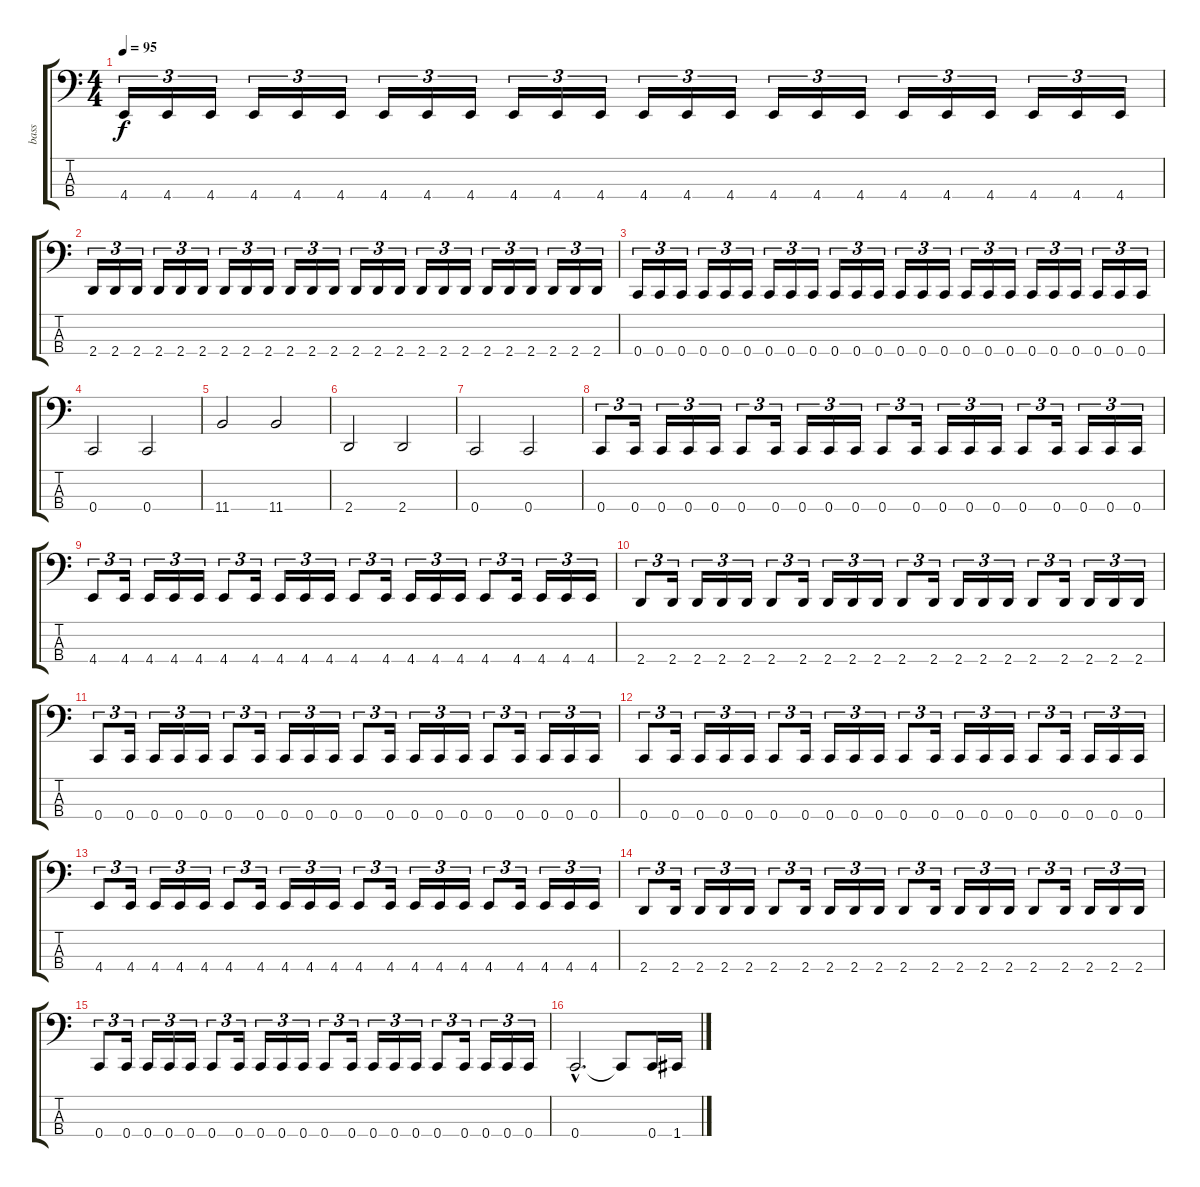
\track ("bass" "bass") {instrument electricbasspick}
\staff {score tabs}
\tuning (F2 C2 G1 C1) {hide}
\ts (4 4)
\tempo 95
\clef f4
\ks c
4.4.16{tu (3 2) dy f} 4.4.16{tu (3 2)} 4.4.16{tu (3 2)} 4.4.16{tu (3 2)} 4.4.16{tu (3 2)} 4.4.16{tu (3 2)} 4.4.16{tu (3 2)} 4.4.16{tu (3 2)} 4.4.16{tu (3 2)} 4.4.16{tu (3 2)} 4.4.16{tu (3 2)} 4.4.16{tu (3 2)} 4.4.16{tu (3 2)} 4.4.16{tu (3 2)} 4.4.16{tu (3 2)} 4.4.16{tu (3 2)} 4.4.16{tu (3 2)} 4.4.16{tu (3 2)} 4.4.16{tu (3 2)} 4.4.16{tu (3 2)} 4.4.16{tu (3 2)} 4.4.16{tu (3 2)} 4.4.16{tu (3 2)} 4.4.16{tu (3 2)} |
2.4.16{tu (3 2)} 2.4.16{tu (3 2)} 2.4.16{tu (3 2)} 2.4.16{tu (3 2)} 2.4.16{tu (3 2)} 2.4.16{tu (3 2)} 2.4.16{tu (3 2)} 2.4.16{tu (3 2)} 2.4.16{tu (3 2)} 2.4.16{tu (3 2)} 2.4.16{tu (3 2)} 2.4.16{tu (3 2)} 2.4.16{tu (3 2)} 2.4.16{tu (3 2)} 2.4.16{tu (3 2)} 2.4.16{tu (3 2)} 2.4.16{tu (3 2)} 2.4.16{tu (3 2)} 2.4.16{tu (3 2)} 2.4.16{tu (3 2)} 2.4.16{tu (3 2)} 2.4.16{tu (3 2)} 2.4.16{tu (3 2)} 2.4.16{tu (3 2)} |
0.4.16{tu (3 2)} 0.4.16{tu (3 2)} 0.4.16{tu (3 2)} 0.4.16{tu (3 2)} 0.4.16{tu (3 2)} 0.4.16{tu (3 2)} 0.4.16{tu (3 2)} 0.4.16{tu (3 2)} 0.4.16{tu (3 2)} 0.4.16{tu (3 2)} 0.4.16{tu (3 2)} 0.4.16{tu (3 2)} 0.4.16{tu (3 2)} 0.4.16{tu (3 2)} 0.4.16{tu (3 2)} 0.4.16{tu (3 2)} 0.4.16{tu (3 2)} 0.4.16{tu (3 2)} 0.4.16{tu (3 2)} 0.4.16{tu (3 2)} 0.4.16{tu (3 2)} 0.4.16{tu (3 2)} 0.4.16{tu (3 2)} 0.4.16{tu (3 2)} |
0.4.2 0.4.2 |
11.4.2 11.4.2 |
2.4.2 2.4.2 |
0.4.2 0.4.2 |
0.4.8{tu (3 2)} 0.4.16{tu (3 2)} 0.4.16{tu (3 2)} 0.4.16{tu (3 2)} 0.4.16{tu (3 2)} 0.4.8{tu (3 2)} 0.4.16{tu (3 2)} 0.4.16{tu (3 2)} 0.4.16{tu (3 2)} 0.4.16{tu (3 2)} 0.4.8{tu (3 2)} 0.4.16{tu (3 2)} 0.4.16{tu (3 2)} 0.4.16{tu (3 2)} 0.4.16{tu (3 2)} 0.4.8{tu (3 2)} 0.4.16{tu (3 2)} 0.4.16{tu (3 2)} 0.4.16{tu (3 2)} 0.4.16{tu (3 2)} |
4.4.8{tu (3 2)} 4.4.16{tu (3 2)} 4.4.16{tu (3 2)} 4.4.16{tu (3 2)} 4.4.16{tu (3 2)} 4.4.8{tu (3 2)} 4.4.16{tu (3 2)} 4.4.16{tu (3 2)} 4.4.16{tu (3 2)} 4.4.16{tu (3 2)} 4.4.8{tu (3 2)} 4.4.16{tu (3 2)} 4.4.16{tu (3 2)} 4.4.16{tu (3 2)} 4.4.16{tu (3 2)} 4.4.8{tu (3 2)} 4.4.16{tu (3 2)} 4.4.16{tu (3 2)} 4.4.16{tu (3 2)} 4.4.16{tu (3 2)} |
2.4.8{tu (3 2)} 2.4.16{tu (3 2)} 2.4.16{tu (3 2)} 2.4.16{tu (3 2)} 2.4.16{tu (3 2)} 2.4.8{tu (3 2)} 2.4.16{tu (3 2)} 2.4.16{tu (3 2)} 2.4.16{tu (3 2)} 2.4.16{tu (3 2)} 2.4.8{tu (3 2)} 2.4.16{tu (3 2)} 2.4.16{tu (3 2)} 2.4.16{tu (3 2)} 2.4.16{tu (3 2)} 2.4.8{tu (3 2)} 2.4.16{tu (3 2)} 2.4.16{tu (3 2)} 2.4.16{tu (3 2)} 2.4.16{tu (3 2)} |
0.4.8{tu (3 2)} 0.4.16{tu (3 2)} 0.4.16{tu (3 2)} 0.4.16{tu (3 2)} 0.4.16{tu (3 2)} 0.4.8{tu (3 2)} 0.4.16{tu (3 2)} 0.4.16{tu (3 2)} 0.4.16{tu (3 2)} 0.4.16{tu (3 2)} 0.4.8{tu (3 2)} 0.4.16{tu (3 2)} 0.4.16{tu (3 2)} 0.4.16{tu (3 2)} 0.4.16{tu (3 2)} 0.4.8{tu (3 2)} 0.4.16{tu (3 2)} 0.4.16{tu (3 2)} 0.4.16{tu (3 2)} 0.4.16{tu (3 2)} |
0.4.8{tu (3 2)} 0.4.16{tu (3 2)} 0.4.16{tu (3 2)} 0.4.16{tu (3 2)} 0.4.16{tu (3 2)} 0.4.8{tu (3 2)} 0.4.16{tu (3 2)} 0.4.16{tu (3 2)} 0.4.16{tu (3 2)} 0.4.16{tu (3 2)} 0.4.8{tu (3 2)} 0.4.16{tu (3 2)} 0.4.16{tu (3 2)} 0.4.16{tu (3 2)} 0.4.16{tu (3 2)} 0.4.8{tu (3 2)} 0.4.16{tu (3 2)} 0.4.16{tu (3 2)} 0.4.16{tu (3 2)} 0.4.16{tu (3 2)} |
4.4.8{tu (3 2)} 4.4.16{tu (3 2)} 4.4.16{tu (3 2)} 4.4.16{tu (3 2)} 4.4.16{tu (3 2)} 4.4.8{tu (3 2)} 4.4.16{tu (3 2)} 4.4.16{tu (3 2)} 4.4.16{tu (3 2)} 4.4.16{tu (3 2)} 4.4.8{tu (3 2)} 4.4.16{tu (3 2)} 4.4.16{tu (3 2)} 4.4.16{tu (3 2)} 4.4.16{tu (3 2)} 4.4.8{tu (3 2)} 4.4.16{tu (3 2)} 4.4.16{tu (3 2)} 4.4.16{tu (3 2)} 4.4.16{tu (3 2)} |
2.4.8{tu (3 2)} 2.4.16{tu (3 2)} 2.4.16{tu (3 2)} 2.4.16{tu (3 2)} 2.4.16{tu (3 2)} 2.4.8{tu (3 2)} 2.4.16{tu (3 2)} 2.4.16{tu (3 2)} 2.4.16{tu (3 2)} 2.4.16{tu (3 2)} 2.4.8{tu (3 2)} 2.4.16{tu (3 2)} 2.4.16{tu (3 2)} 2.4.16{tu (3 2)} 2.4.16{tu (3 2)} 2.4.8{tu (3 2)} 2.4.16{tu (3 2)} 2.4.16{tu (3 2)} 2.4.16{tu (3 2)} 2.4.16{tu (3 2)} |
0.4.8{tu (3 2)} 0.4.16{tu (3 2)} 0.4.16{tu (3 2)} 0.4.16{tu (3 2)} 0.4.16{tu (3 2)} 0.4.8{tu (3 2)} 0.4.16{tu (3 2)} 0.4.16{tu (3 2)} 0.4.16{tu (3 2)} 0.4.16{tu (3 2)} 0.4.8{tu (3 2)} 0.4.16{tu (3 2)} 0.4.16{tu (3 2)} 0.4.16{tu (3 2)} 0.4.16{tu (3 2)} 0.4.8{tu (3 2)} 0.4.16{tu (3 2)} 0.4.16{tu (3 2)} 0.4.16{tu (3 2)} 0.4.16{tu (3 2)} |
0.4{hac}.2{d} 0.4{t}.8 0.4.16 1.4.16
